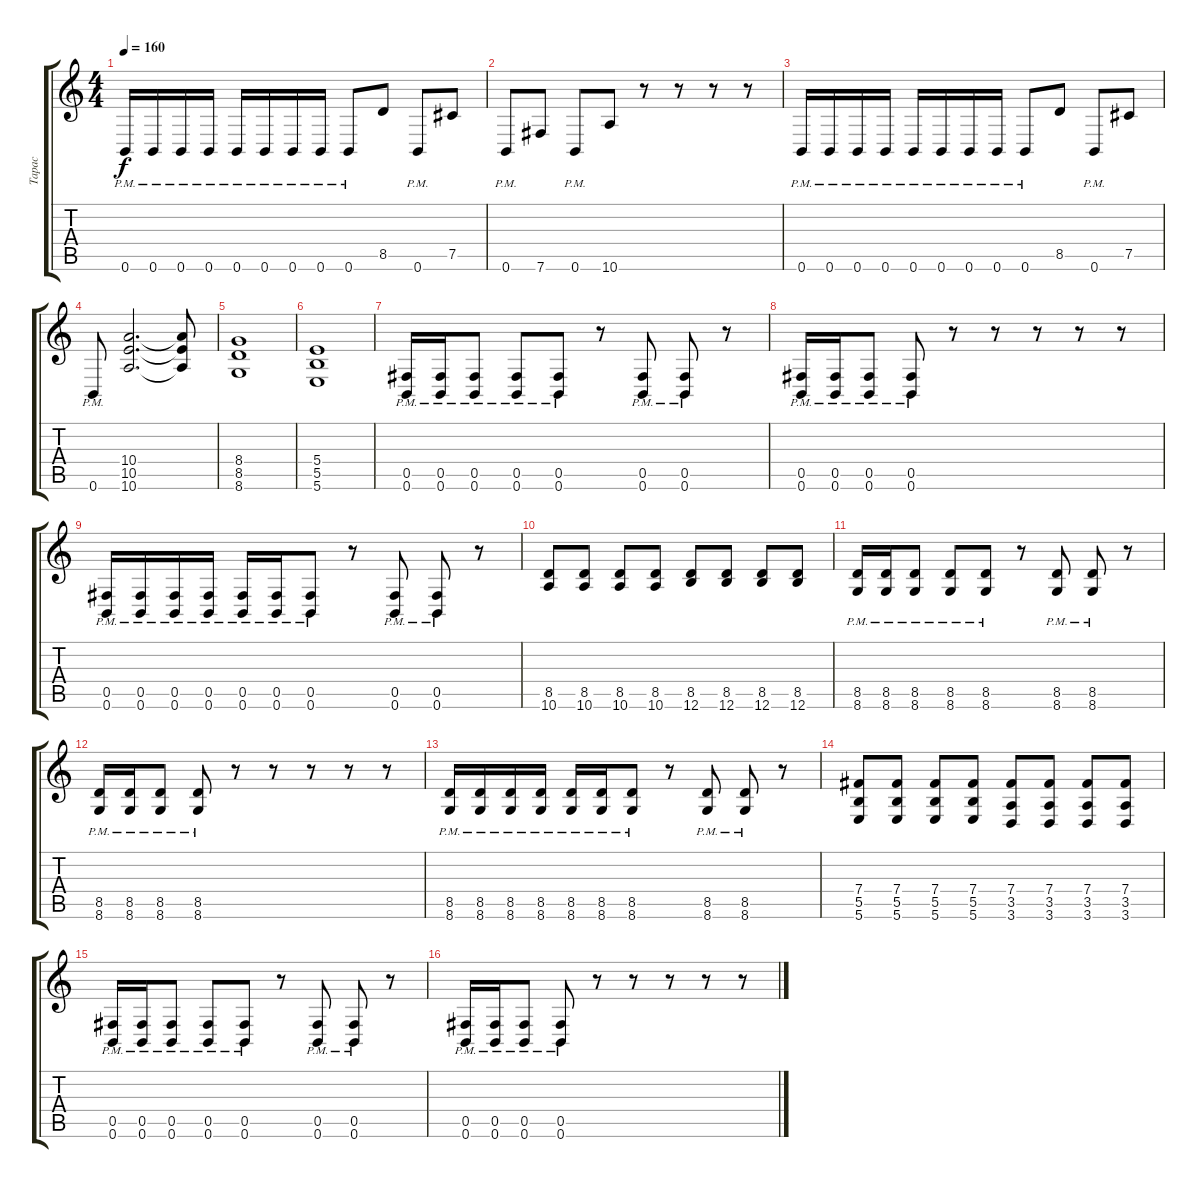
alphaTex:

\track ("Тарас" "Тарас") {instrument distortionguitar}
\staff {score tabs}
\tuning (Db4 Ab3 E3 B2 Gb2 B1) {hide}
\ts (4 4)
\tempo 160
\clef g2
\ks c
0.6{pm}.16{dy f} 0.6{pm}.16 0.6{pm}.16 0.6{pm}.16 0.6{pm}.16 0.6{pm}.16 0.6{pm}.16 0.6{pm}.16 0.6{pm}.8 8.5.8 0.6{pm}.8 7.5.8 |
0.6{pm}.8 7.6.8 0.6{pm}.8 10.6.8 r.8 r.8 r.8 r.8 |
0.6{pm}.16 0.6{pm}.16 0.6{pm}.16 0.6{pm}.16 0.6{pm}.16 0.6{pm}.16 0.6{pm}.16 0.6{pm}.16 0.6{pm}.8 8.5.8 0.6{pm}.8 7.5.8 |
0.6{pm}.8 (10.4 10.5 10.6).2{d} (10.4{t} 10.5{t} 10.6{t}).8 |
(8.4 8.5 8.6).1 |
(5.4 5.5 5.6).1 |
(0.5{pm} 0.6{pm}).16 (0.5{pm} 0.6{pm}).16 (0.5{pm} 0.6{pm}).8 (0.5{pm} 0.6{pm}).8 (0.5{pm} 0.6{pm}).8 r.8 (0.5{pm} 0.6{pm}).8 (0.5{pm} 0.6{pm}).8 r.8 |
(0.5{pm} 0.6{pm}).16 (0.5{pm} 0.6{pm}).16 (0.5{pm} 0.6{pm}).8 (0.5{pm} 0.6{pm}).8 r.8 r.8 r.8 r.8 r.8 |
(0.5{pm} 0.6{pm}).16 (0.5{pm} 0.6{pm}).16 (0.5{pm} 0.6{pm}).16 (0.5{pm} 0.6{pm}).16 (0.5{pm} 0.6{pm}).16 (0.5{pm} 0.6{pm}).16 (0.5{pm} 0.6{pm}).8 r.8 (0.5{pm} 0.6{pm}).8 (0.5{pm} 0.6{pm}).8 r.8 |
(8.5 10.6).8 (8.5 10.6).8 (8.5 10.6).8 (8.5 10.6).8 (8.5 12.6).8 (8.5 12.6).8 (8.5 12.6).8 (8.5 12.6).8 |
(8.5{pm} 8.6{pm}).16 (8.5{pm} 8.6{pm}).16 (8.5{pm} 8.6{pm}).8 (8.5{pm} 8.6{pm}).8 (8.5{pm} 8.6{pm}).8 r.8 (8.5{pm} 8.6{pm}).8 (8.5{pm} 8.6{pm}).8 r.8 |
(8.5{pm} 8.6{pm}).16 (8.5{pm} 8.6{pm}).16 (8.5{pm} 8.6{pm}).8 (8.5{pm} 8.6{pm}).8 r.8 r.8 r.8 r.8 r.8 |
(8.5{pm} 8.6{pm}).16 (8.5{pm} 8.6{pm}).16 (8.5{pm} 8.6{pm}).16 (8.5{pm} 8.6{pm}).16 (8.5{pm} 8.6{pm}).16 (8.5{pm} 8.6{pm}).16 (8.5{pm} 8.6{pm}).8 r.8 (8.5{pm} 8.6{pm}).8 (8.5{pm} 8.6{pm}).8 r.8 |
(7.4 5.5 5.6).8 (7.4 5.5 5.6).8 (7.4 5.5 5.6).8 (7.4 5.5 5.6).8 (7.4 3.5 3.6).8 (7.4 3.5 3.6).8 (7.4 3.5 3.6).8 (7.4 3.5 3.6).8 |
(0.5{pm} 0.6{pm}).16 (0.5{pm} 0.6{pm}).16 (0.5{pm} 0.6{pm}).8 (0.5{pm} 0.6{pm}).8 (0.5{pm} 0.6{pm}).8 r.8 (0.5{pm} 0.6{pm}).8 (0.5{pm} 0.6{pm}).8 r.8 |
(0.5{pm} 0.6{pm}).16 (0.5{pm} 0.6{pm}).16 (0.5{pm} 0.6{pm}).8 (0.5{pm} 0.6{pm}).8 r.8 r.8 r.8 r.8 r.8
